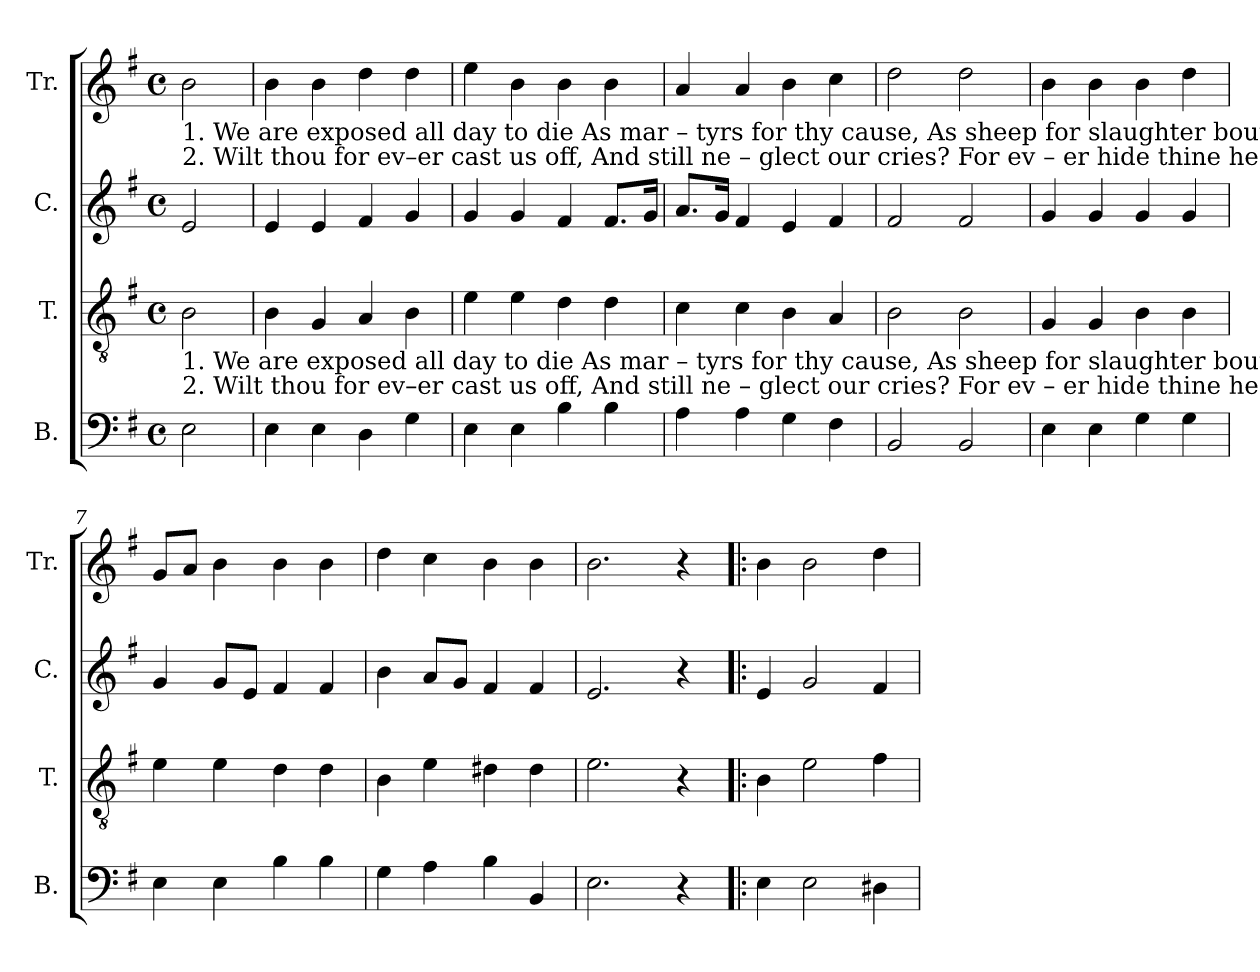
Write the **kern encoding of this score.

**kern	**kern	**kern	**kern
*part4	*part3	*part2	*part1
*staff4	*staff3	*staff2	*staff1
*I"B.	*I"T.	*I"C.	*I"Tr.
*I'B.	*I'T.	*I'C.	*I'Tr.
*clefF4	*clefGv2	*clefG2	*clefG2
*k[f#]	*k[f#]	*k[f#]	*k[f#]
*M4/4	*M4/4	*M4/4	*M4/4
*met(c)	*met(c)	*met(c)	*met(c)
*MM130	*MM130	*MM130	*MM130
=1	=1	=1	=1
!	!	!	!LO:TX:b:t=1. We   are exposed  all   day   to   die      As          mar – tyrs  for  thy  cause,  As sheep for slaughter bound  we   lie    By    sharp  and   bloody   laws.          A – wake, a –
!	!	!	!LO:TX:b:t=2. Wilt thou  for  ev–er   cast  us   off,     And        still    ne – glect our cries?  For  ev – er hide thine heaven – ly love  From  our   af – flic – ted  eyes?         Redeem   us
!	!LO:TX:b:t=1. We   are exposed  all   day   to   die      As          mar – tyrs  for  thy  cause,  As sheep for slaughter bound  we   lie    By    sharp  and   bloody   laws.          A – wake, a –	!	!
!	!LO:TX:b:t=2. Wilt thou  for  ev–er   cast  us   off,     And        still    ne – glect our cries?  For  ev – er hide thine heaven – ly love  From  our   af – flic – ted  eyes?         Redeem   us	!	!
2E!\	2B!\	2e!/	2b!\
=2	=2	=2	=2
4E!\	4B!\	4e!/	4b!\
4E!\	4G!/	4e!/	4b!\
4D!\	4A!/	4f#!/	4dd!\
4G!\	4B!\	4g!/	4dd!\
=3	=3	=3	=3
4E!\	4e!\	4g!/	4ee!\
4E!\	4e!\	4g!/	4b!\
4B!\	4d!\	4f#!/	4b!\
4B!\	4d!\	8.f#!/L	4b!\
.	.	16g!/Jk	.
=4	=4	=4	=4
4A!\	4c!\	8.a!/L	4a!/
.	.	16g!/Jk	.
4A!\	4c!\	4f#!/	4a!/
4G!\	4B!\	4e!/	4b!\
4F#!\	4A!/	4f#!/	4cc!\
=5	=5	=5	=5
2BB!/	2B!\	2f#!/	2dd!\
2BB!/	2B!\	2f#!/	2dd!\
=6	=6	=6	=6
4E!\	4G!/	4g!/	4b!\
4E!\	4G!/	4g!/	4b!\
4G!\	4B!\	4g!/	4b!\
4G!\	4B!\	4g!/	4dd!\
=7	=7	=7	=7
4E!\	4e!\	4g!/	8g!/L
.	.	.	8a!/J
4E!\	4e!\	8g!/L	4b!\
.	.	8e!/J	.
4B!\	4d!\	4f#!/	4b!\
4B!\	4d!\	4f#!/	4b!\
=8	=8	=8	=8
4G!\	4B!\	4b!\	4dd!\
4A!\	4e!\	8a!/L	4cc!\
.	.	8g!/J	.
4B!\	4d#X!\	4f#!/	4b!\
4BB!/	4d#!\	4f#!/	4b!\
=9	=9	=9	=9
2.E!\	2.e!\	2.e!/	2.b!\
4r	4r	4r	4r
=10!|:	=10!|:	=10!|:	=10!|:
4E!\	4B!\	4e!/	4b!\
2E!\	2e!\	2g!/	2b!\
4D#X!\	4f#!\	4f#!/	4dd!\
=	=	=	=
*-	*-	*-	*-
